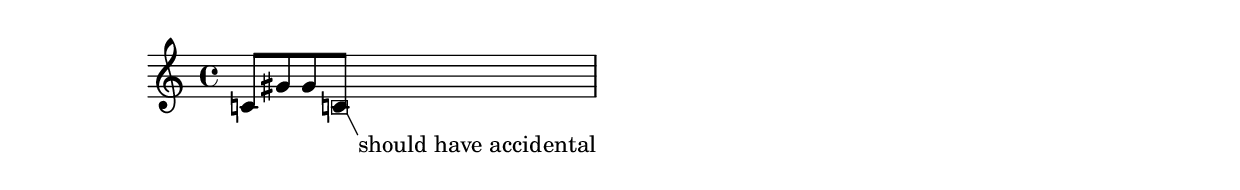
\version "2.23.4"

\header {
  texidoc = "Partials do not confuse the @code{dodecaphonic-no-repeat}
accidental style.  In this test, the second C should have a printed
accidental since it is not immediately repeated."
}

\new Voice \with {
  \consists Balloon_engraver
}
\relative {
  \accidentalStyle Score.dodecaphonic-no-repeat
  \partial 2
  c'8 gis' gis
  \balloonGrobText NoteHead #'(1 . -2) "should have accidental"
  c,
}
